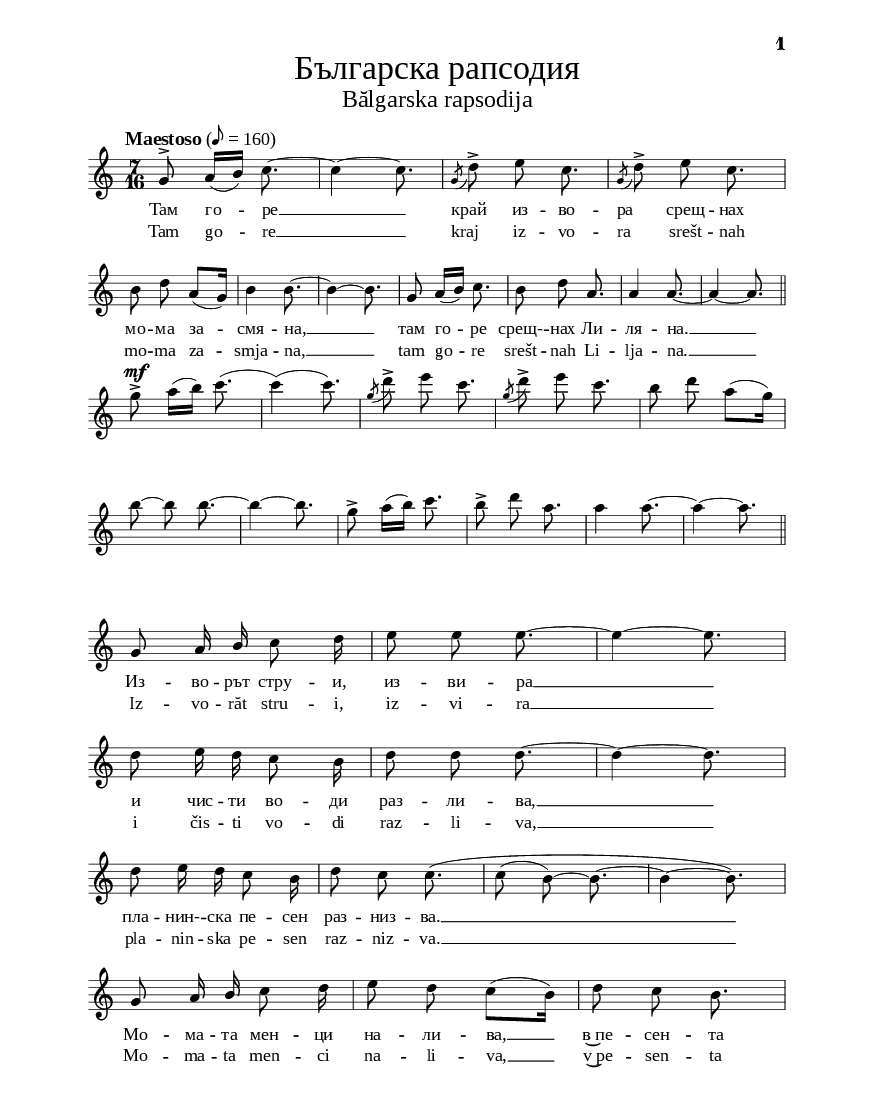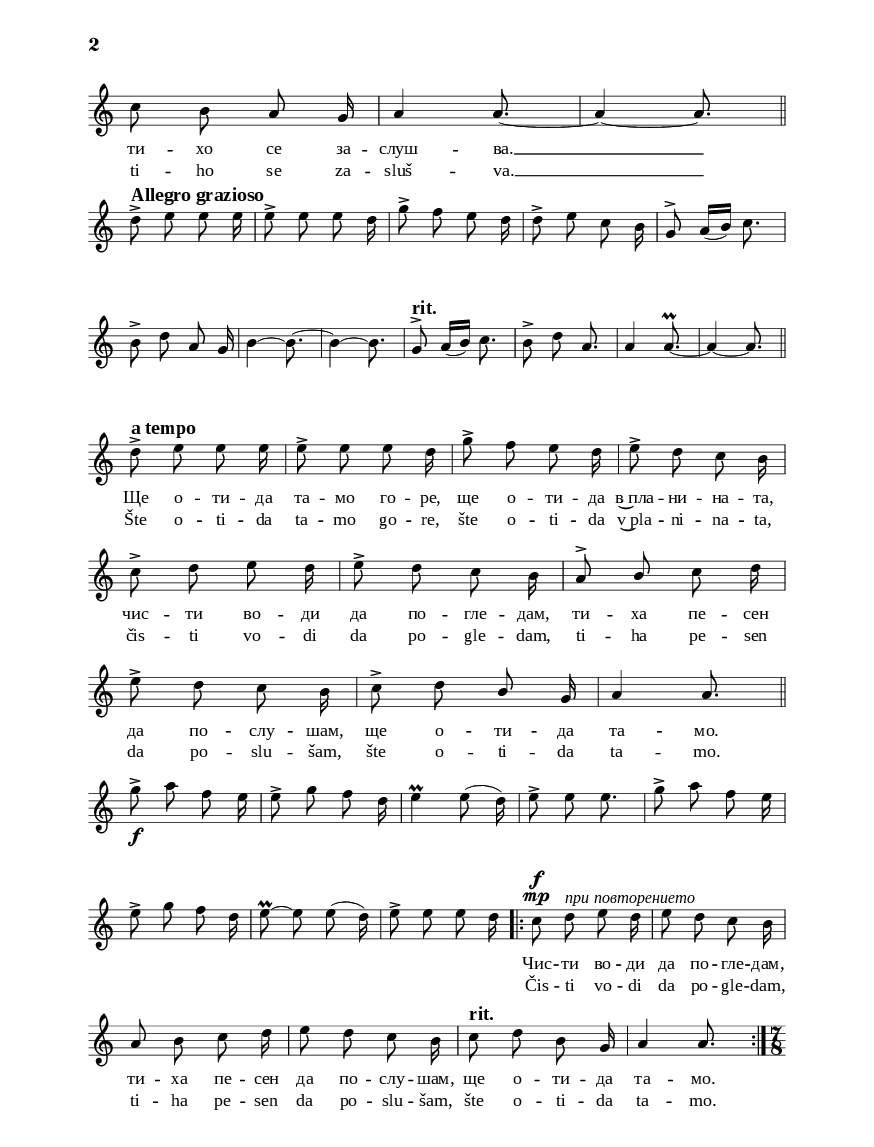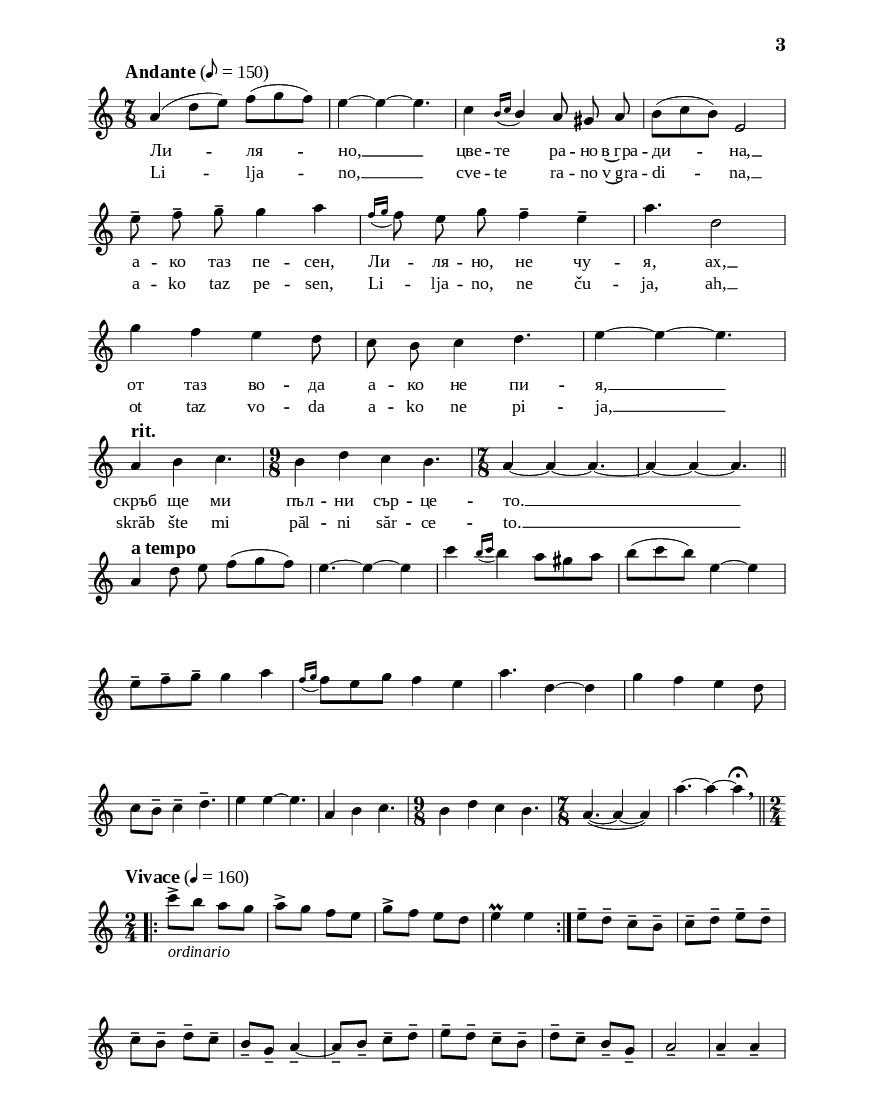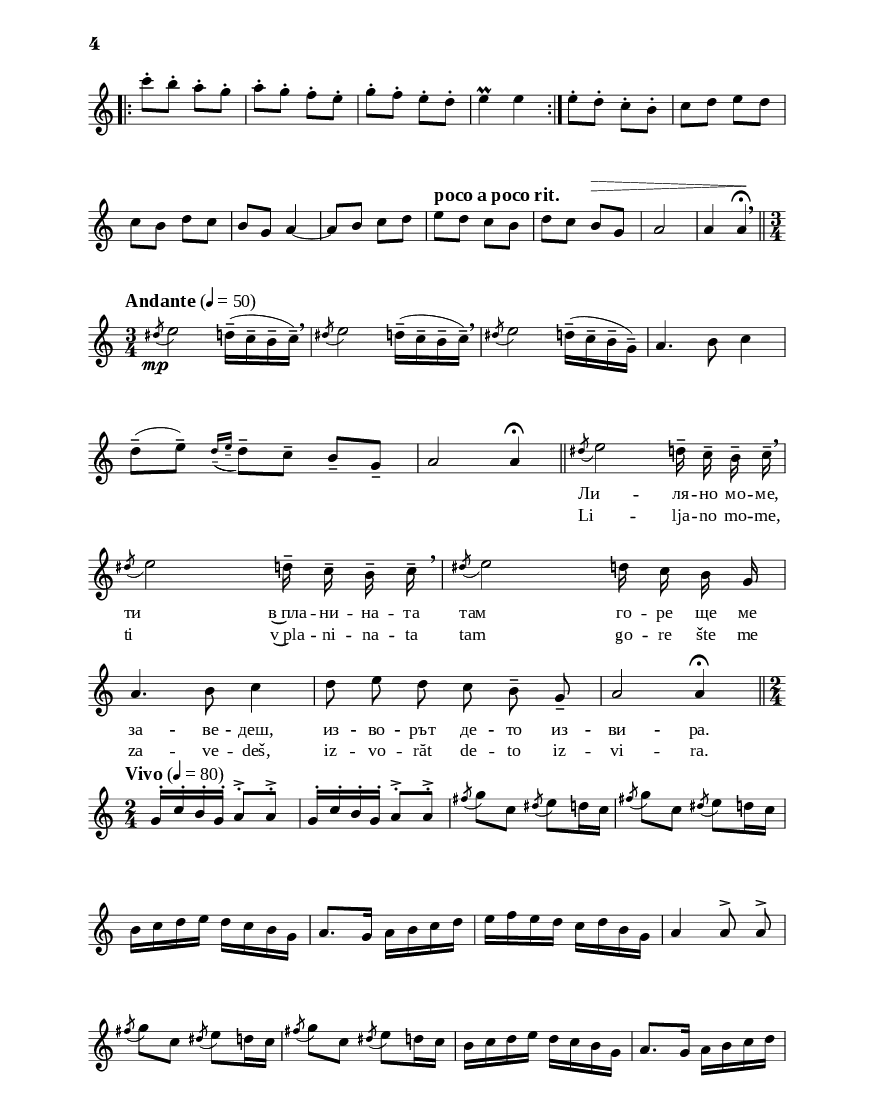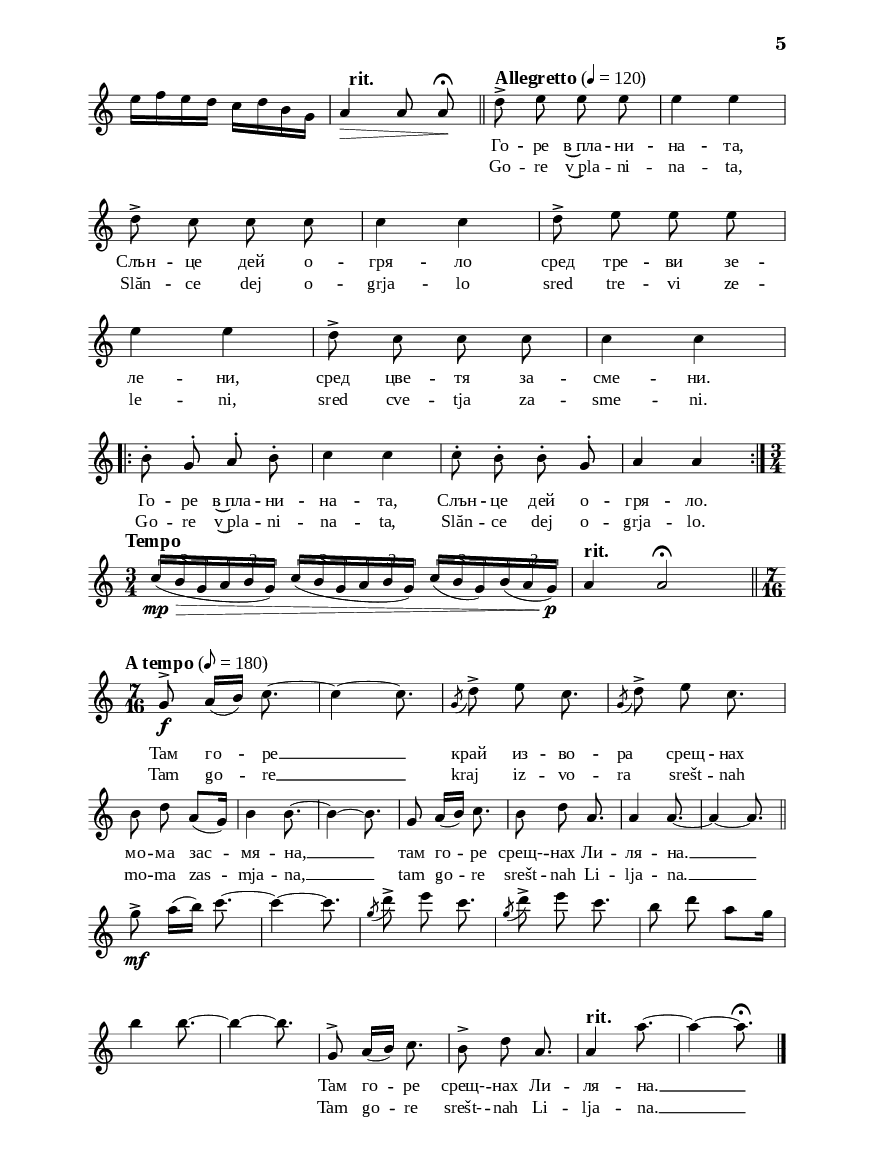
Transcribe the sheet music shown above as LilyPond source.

\version "2.24.2"

\include "include/globals.ily"

\bookpart {
  \label #'ref146
  \tocItem \markup "Българска рапсодия – Bălgarska rapsodija"
  \include "include/bookpart-paper.ily"
  \score {
    \include "include/score-layout.ily"

    \new Voice \relative c' {
      \clef treble
      \key c \major
      \time 7/16
      \tempoFunc "Maestoso" 8 "160"
      \autoBeamOff
      g'8^\accent a16([b]) c8. ~ | \noBreak
      c4 ~ c8. | \noBreak
      \acciaccatura {g8} d'^\accent e c8. | \noBreak
      \acciaccatura {g8} d'^\accent e c8. | \break
      b8 d a([g16]) | \noBreak

      b4 b8. ~| b4 ~ b8. | \noBreak
      g8 a16([b]) c8. | \noBreak
      b8 d a8. | \noBreak
      a4 a8. ~ | a4 ~ a8. | \bar "||" \break

      g'8\accent^\mf  a16[(b)] c8.( | \noBreak
      c4)(c8.) | \noBreak
      \acciaccatura {g8} d'8\accent e c8. | \noBreak
      \acciaccatura {g8} d'8\accent e c8. | \noBreak
      b8 d a([g16]) | \break
      b8 ~ b8 b8. ~ | \noBreak
      b4 ~ b8. | \noBreak
      g8 \accent a16 ([b]) c8. | \noBreak
      b8\accent d a8. | \noBreak
      a4 a8. ~ | \noBreak
      a4 ~ a8. | \bar "||" \break

      g,8 a16 \stemUp b \stemNeutral c8 d16 | \noBreak
      e8 e e8. ~ | \noBreak
      e4 ~ e8. | \break
      d8 e16 d16 c8 b16 | \noBreak
      d8 d d8. ~ | \noBreak

      d4 ~ d8. | \break

      d8 e16 d16 c8 b16 | \noBreak
      d8 c8  c8. \( |\noBreak
      c8( b) ~ b8. ~ | \noBreak
      b4 ~ b8. \) | \break
      g8 a16 \stemUp b \stemNeutral c8 d16 | \noBreak
      e8 d c8([b16]) | \noBreak

      d8 c b8. | \break
      c8 b a g16 | \noBreak
      a4 a8. ~| \noBreak
      a4 ~ a8. | \bar "||" \break
      \tempo "Allegro grazioso" d8^\accent e e e16 | \noBreak
      e8^\accent e e d16 | \noBreak

      g8^\accent f e d16 | \noBreak
      d8^\accent e c b16 | \noBreak
      g8^\accent a16([b]) c8. | \break
      b8^\accent d a g16 | \noBreak
      b4~ b8. ~ | \noBreak
      b4 ~ b8. | \noBreak
      \tempo "rit." g8^\accent a16([b]) c8. | \noBreak

      b8^\accent d a8. | \noBreak
      a4 a8.\prall ~ | \noBreak
      a4 ~ a8. | \bar "||" \break
      \tempo "a tempo" d8\accent e e e16 | \noBreak
      e8\accent e e d16 | \noBreak
      g8\accent f e d16 | \noBreak

      e8\accent d c b16 | \break
      c8\accent d e d16 | \noBreak
      e8\accent d c b16 | \noBreak
      a8^\accent \stemUp b \stemNeutral c d16 | \break

      e8\accent d c b16 | \noBreak
      c8\accent d \stemUp b \stemNeutral g16 | \noBreak
      a4 a8. | \bar "||"  \break
      g'8\f^\accent a f e16 | \noBreak
      e8^\accent g f d16 | \noBreak

      e4 \prall e8 (d16) | \noBreak
      e8^\accent e e8. | \noBreak
      g8^\accent a f e16 | \break
      e8^\accent g f d16 | \noBreak
      e8\prall~ e8 e8 (d16) | \noBreak
      e8^\accent e e d16  |  \noBreak

      \bar ".|:"
      c8 ^\markup{ \dynamic f } ^\mp d^\markup{\italic{при повторението} } e d16 | \noBreak
      e8 d c b16 | \break
      a8 b c d16 | \noBreak
      e8 d c b16 | \noBreak
      \tempo "rit." c8 d b g16 | \noBreak
      a4 a8. | \break \bar ":|."

      \time 7/8  \tempoFunc "Andante" 8 "150" a4 (d8[e]) f8([ g f]) | e4 ~ e4 ~ e4. | \noBreak

      c4 \acciaccatura{ b16[c] } \stemUp b4 \stemNeutral a8 gis a8 |  b8([c b])  e,2 | \break

      e'8\tenuto f\tenuto g\tenuto  g4 a4 |  \noBreak

      \acciaccatura {f16[g]}  f8 e g  f4\tenuto e4\tenuto | \noBreak
      a4. d,2 | \break
      g4 f e d8 | c b c4 d4. | e4 ~ e4 ~ e4. | \break

      \tempo "rit." a,4 b c4. | \time 9/8 b4 d c b4. | \noBreak
      \time 7/8
      a4 ~ a4 ~ a4. ~ | a4 ~ a4 ~ a4. | \bar "||"  \break
      \tempo "a tempo" a4  d8 e  f([ g f]) | e4. ~ e4 ~ e4 |  \noBreak

      c'4 \acciaccatura{ b16[c] } b4 a8 [gis  a] | b8 ( [c8 b]) e,4 ~ e4 | \break


      e8\tenuto[f\tenuto g\tenuto] g4 a4 | \noBreak
      \acciaccatura { f16[g] } f8[e g] f4 e | \noBreak

      a4. d,4 ~ d4 | \noBreak
      g4 f e d8 | \break

      c [b\tenuto] c4\tenuto d4.\tenuto| e4 e4 ~ e4. | \noBreak
      a,4 b c4. | \time 9/8 b4 d c b4. | \noBreak
      \time 7/8 a4.~ ( a4 ~ a4) | a'4. ~ a4 ~ a4 \fermata \breathe | \bar "|" \time 2/4 \break    \bar ".|:-||"

      \tempoFunc "Vivace" 4 "160"  c8_\markup{ \italic {ordinario} }\accent[b] a[g] | \noBreak
      a\accent[g] f[e] | \noBreak
      g\accent[f] e[d] | \noBreak
      e4\prall e | \noBreak \bar ":|."

      e8\tenuto[d]\tenuto c\tenuto[b]\tenuto | \noBreak
      c\tenuto[d]\tenuto e\tenuto[d]\tenuto | \break

      c\tenuto[b]\tenuto d\tenuto[c]\tenuto | \noBreak
      b\tenuto[g]\tenuto a4\tenuto~ | \noBreak
      a8\tenuto[b]\tenuto c\tenuto[d]\tenuto | \noBreak
      e\tenuto[d]\tenuto c\tenuto[b]\tenuto | \noBreak
      d\tenuto[c]\tenuto b\tenuto[g]\tenuto | \noBreak
      a2\tenuto | \noBreak
      a4\tenuto a\tenuto | \break \bar ".|:-|"


      c'8\staccato[b]\staccato a\staccato[g]\staccato | \noBreak
      a\staccato[g]\staccato f\staccato[e]\staccato | \noBreak
      g\staccato[f]\staccato e\staccato[d]\staccato | \noBreak
      e4\prall e | \noBreak  \bar ":|."

      e8\staccato[d]\staccato c\staccato[b]\staccato | \noBreak
      c[d] e[d] | \break

      c[b] d[c] | \noBreak
      b[g] a4~ | \noBreak
      a8[b] c[d] | \noBreak
      \tempo "poco a poco rit." e [d] c[b] | \noBreak
      d [c]  b^\>[g]  | \noBreak
      a2 | \noBreak
      a4 a \! \fermata \breathe | \bar "||" \time 3/4 \break

      \tempoFunc "Andante" 4 "50" \acciaccatura { dis8\mp } e2 d16\tenuto([c\tenuto b\tenuto c\tenuto]) \breathe | \noBreak
      \acciaccatura { dis8 } e2 d16\tenuto([c\tenuto  b\tenuto  c\tenuto]) \breathe | \noBreak
      \acciaccatura { dis8 } e2 d16\tenuto([c\tenuto b\tenuto g\tenuto]) | \noBreak
      a4. b8 c4 \break

      d8\tenuto([e\tenuto]) \acciaccatura { d16\tenuto([e\tenuto] } d8\tenuto)[c\tenuto] b\tenuto [g\tenuto] | \noBreak
      a2 a4 \fermata \bar "||" \noBreak
      \acciaccatura { dis8 } e2 d16\tenuto c\tenuto b\tenuto c\tenuto \breathe | \break
      \acciaccatura { dis8 } e2 d16\tenuto c\tenuto b\tenuto c\tenuto  \breathe | \noBreak

      \acciaccatura { dis8 } e2 d16 c b g | \break
      a4. b8 c4 | \noBreak
      d8 e d c b\tenuto g\tenuto | \noBreak
      a2 a4 \fermata | \noBreak \bar "||" \time 2/4 \break

      \tempoFunc "Vivo" 4 "80" g16^\staccato[c^\staccato b^\staccato g^\staccato] a8^\staccato ^\accent[a^\staccato ^\accent] | \noBreak
      g16^\staccato[c^\staccato b^\staccato g^\staccato] a8^\staccato^\accent[a^\staccato^\accent] | \noBreak
      \acciaccatura { fis'8 } g[c,] \acciaccatura { dis } e[d16 c] | \noBreak
      \acciaccatura { fis8 } g[c,] \acciaccatura { dis } e[d16 c] | \break

      b16[c d e] d[c b g] | \noBreak
      a8.[g16] a[b c d] | \noBreak
      e[f e d] c[d b g] | \noBreak
      a4 a8^\accent a^\accent \break

      \acciaccatura { fis'8 } g[c,] \acciaccatura { dis } e[d16 c] | \noBreak
      \acciaccatura { fis8 } g[c,] \acciaccatura { dis } e[d16 c] | \noBreak
      b[c d e] d[c b g] | \noBreak
      a8.[g16] a[b c d] | \break

      e[f e d] c[d b g] | \noBreak
      \tempo "  rit." a4\>  a8 a \!  \fermata | \bar "||" \noBreak
      \tempoFunc "Allegretto" 4 "120" d^\accent e e e | \noBreak
      e4 e | \break
      d8^\accent c c c | \noBreak

      c4 c | \noBreak
      d8^\accent e e e | \break
      e4 e | \noBreak
      d8^\accent c c c | \noBreak
      c4 c | \break \bar ".|:-|"
      b8^\staccato g^\staccato a^\staccato b^\staccato | \noBreak
      c4 c | \noBreak
      c8^\staccato b^\staccato b^\staccato g^\staccato | \noBreak
      a4 a |
      \time 3/4 \break \bar ":|."

      \override TupletBracket.positions = #'(3 . 3)
      \tempo "Tempo"
      \tuplet 3/2 8 { c16\>\mp([b g a b g]) c16([b g a b g]) c16([b g) b(a g\!\p])  } | \noBreak
      \tempo"rit." a4 a2 \fermata | \bar "||" \time 7/16 \break

      \tempoFunc "A tempo" 8 "180" g8\f^\accent a16([b]) c8.~ | \noBreak
      c4~ c8. | \noBreak
      \acciaccatura { g8 } d'^\accent e c8. | \noBreak
      \acciaccatura { g8 } d'^\accent e c8. | \break
      b8 d a([g16]) | \noBreak
      b4 b8. ~ | b4 ~ b8. |\noBreak
      g8 a16([b]) c8. | \noBreak
      b8 d a8. | \noBreak
      a4 a8. ~ | a4 ~ a8. \bar "||" \break
      g'8\mf\accent a16([b]) c8.~ | \noBreak
      c4~ c8. | \noBreak
      \acciaccatura { g8 } d'8\accent e c8. | \noBreak

      \acciaccatura { g8 } d'8\accent e c8. | \noBreak
      b8 d a[g16]| \break
      b4 b8. ~ | b4 ~ b8. | \noBreak
      g,8^\accent a16([b]) c8. | \noBreak
      b8^\accent d a8. \tempo "rit." | \noBreak
      a4 a'8. ~ | \noBreak
      a4 ~ a8. \fermata | \bar "|."
    }

    \addlyrics {
      Там го -- ре __ край из -- во -- ра срещ -- нах мо -- ма за --
      смя -- на, __ там го -- ре "срещ-" -- нах Ли -- ля -- на. __ ""
      \repeat unfold 21 { \skip 1 }
      Из -- во -- рът стру -- и, из -- ви -- ра __ и чис -- ти во -- ди раз -- ли -- ва, __
      пла -- "нин-" -- ска пе -- сен раз -- низ -- ва. __
      \repeat unfold 1 { \skip 1 }
      Mо -- ма -- та мен -- ци на -- ли -- ва, __
      в~пе -- сен -- та ти -- хо се за -- слуш -- ва. __ ""
      \repeat unfold 31 { \skip 1  }
      Ще о -- ти -- да та -- мо го -- ре, ще о -- ти -- да
      в~пла -- ни -- на -- та, чис -- ти во -- ди да по -- гле -- дам, ти -- ха пе -- сен
      да по -- слу -- шам, ще о -- ти -- да та -- мо.
      \repeat unfold 27 { \skip 2 }
      Чис -- ти во -- ди да по -- гле -- дам, ти -- ха пе -- сен да по -- слу -- шам,
      ще о -- ти -- да та -- мо. Ли -- ля -- но, __
      цве -- те ра -- но в~гра -- ди -- на, __ а -- ко таз пе -- сен,
      Ли -- ля -- но, не чу -- я, ах, __ от таз во -- да а -- ко не пи -- я, __
      скръб ще ми пъл -- ни сър -- це -- то. __ ""
      \repeat unfold 97 { \skip 1 }
      Ли -- ля -- но мо -- ме, ти в~пла -- ни -- на -- та
      там го -- ре ще ме за -- ве -- деш, из -- во -- рът де -- то из -- ви -- ра.
      \repeat unfold 30 { \skip 1 }
      Го -- ре в~пла -- ни -- на -- та, Слън -- це дей о --
      гря -- ло сред тре -- ви зе -- ле -- ни, сред цве -- тя за -- сме -- ни.
      Го -- ре в~пла -- ни -- на -- та, Слън -- це дей о -- гря -- ло.
      \repeat unfold 5 { \skip 1 }
      Там го -- ре __ край из -- во -- ра срещ -- нах мо -- ма зас -- мя -- на, __
      там го -- ре "срещ-" -- нах Ли -- ля -- на. __ ""
      \repeat unfold 13 { \skip 1 }
      Там го -- ре "срещ-" -- нах Ли -- ля -- на. __ ""
    }

    \addlyrics {
      Tam go -- re __ kraj iz -- vo -- ra srešt -- nah mo -- ma za --
      smja -- na, __ tam go -- re srešt -- nah Li -- lja -- na. __ ""
      \repeat unfold 21 { \skip 1 }
      Iz -- vo -- răt stru -- i, iz -- vi -- ra __ i čis -- ti vo -- di raz -- li -- va, __
      pla -- nin -- ska pe -- sen raz -- niz -- va. __
      \repeat unfold 1 { \skip 1 }
      Mo -- ma -- ta men -- ci na -- li -- va, __
      v~pe -- sen -- ta ti -- ho se za -- sluš -- va. __ ""
      \repeat unfold 31 { \skip 1 }
      Šte o -- ti -- da ta -- mo go -- re, šte o -- ti -- da
      v~pla -- ni -- na -- ta, čis -- ti vo -- di da po -- gle -- dam, ti -- ha pe -- sen
      da po -- slu -- šam, šte o -- ti -- da ta -- mo.
      \repeat unfold 27 { \skip 1 }
      Čis -- ti vo -- di da po -- gle -- dam, ti -- ha pe -- sen da po -- slu -- šam,
      šte o -- ti -- da ta -- mo. Li -- lja -- no, __
      cve -- te ra -- no v~gra -- di -- na, __ a -- ko taz pe -- sen,
      Li -- lja -- no, ne ču -- ja, ah, __ ot taz vo -- da a -- ko ne pi -- ja, __
      skrăb šte mi păl -- ni săr -- ce -- to. __ ""
      \repeat unfold 97 { \skip 1 }
      Li -- lja -- no mo -- me, ti v~pla -- ni -- na -- ta
      tam go -- re šte me za -- ve -- deš, iz -- vo -- răt de -- to iz -- vi -- ra.
      \repeat unfold 30 { \skip 1 }
      Go -- re v~pla -- ni -- na -- ta, Slăn -- ce dej o --
      grja -- lo sred tre -- vi ze -- le -- ni, sred cve -- tja za -- sme -- ni.
      Go -- re v~pla -- ni -- na -- ta, Slăn -- ce dej o -- grja -- lo.
      \repeat unfold 5 { \skip 1 }
      Tam go -- re __ kraj iz -- vo -- ra srešt -- nah mo -- ma zas -- mja -- na, __
      tam go -- re srešt -- nah Li -- lja -- na. __ ""
      \repeat unfold 13 { \skip 1 }
      Tam go -- re "srešt-" -- nah Li -- lja -- na. __ ""
    }

    \header {
      title = \titleFunc "Българска рапсодия" "Bălgarska rapsodija"
    }

    \midi{}

  } % score

  \pageBreak
  % include foreign translation(s) of the song
  \version "2.22.1"

\markup \fill-line { \fontsize #deTitleFontSize "Bulgarische Rapsodie" }
\markup \null
\markup \null
\markup \fontsize #deCoupletFontSize {
  \hspace #3
  \override #`(baseline-skip . ,deCoupletBaselineSkip)

  \column {
    \line { " " }

    \line { " "Dort oben bei den Quellen habe ich ein lächelndes Mädchen getroffen,}

    \line { " "dort oben habe ich Liljana getroffen.}

    \line { " "Die Quelle strömt und entspringt,}

    \line { " "und gießt das reine Wasser}

    \line { " "und singt ein Berglied.}

    \line { " "Das Mädchen gießt die Kupferkessel ein}

    \line { " "und lauscht dem Lied.}

    \line { " "Ich gehe dort oben hin,}

    \line { " "ich gehe in die Bergen,}

    \line { " "damit ich das reine Wasser anschaue }

    \line { " "und dem leisen Lied lausche,}

    \line { " "ich gehe dorthin.}

    \line { " "Damit ich das reine Wasser anschaue,}

    \line { " "damit ich dem leisen Lied lausche,}

    \line { " "gehe ich dorthin.}

    \line { " "Liliano, Frühblume im Garten,}

    \line { " "wenn ich dieses Lied, Liliano, nicht höre,}

    \line { " "ah, wenn ich von diesem Wasser nicht trinke}

    \line { " "wird Trauer mein Herz erfüllen.}

    \line { " "Liliano, Mädchen,}

    \line { " "du wirst mich dort oben ins Gebirge bringen,}

    \line { " "dort, wo die Quelle entspringt.}

    \line { " "Oben im Gebirge,}

    \line { " "wo die Sonne scheint,}

    \line { " "zwischen den grünen Gräsern,}

    \line { " "zwischen den lächelnden Blumen.}

    \line { " "Oben im Gebirge,}

    \line { " "wo die Sonne schien.}
    

    \line { " "Dort oben bei den Quellen }

    \line { " "traf ich ein lächelndes Mädchen,}

    \line { " "dort oben traf ich Liljana.}

  }
}


} % bookpart
